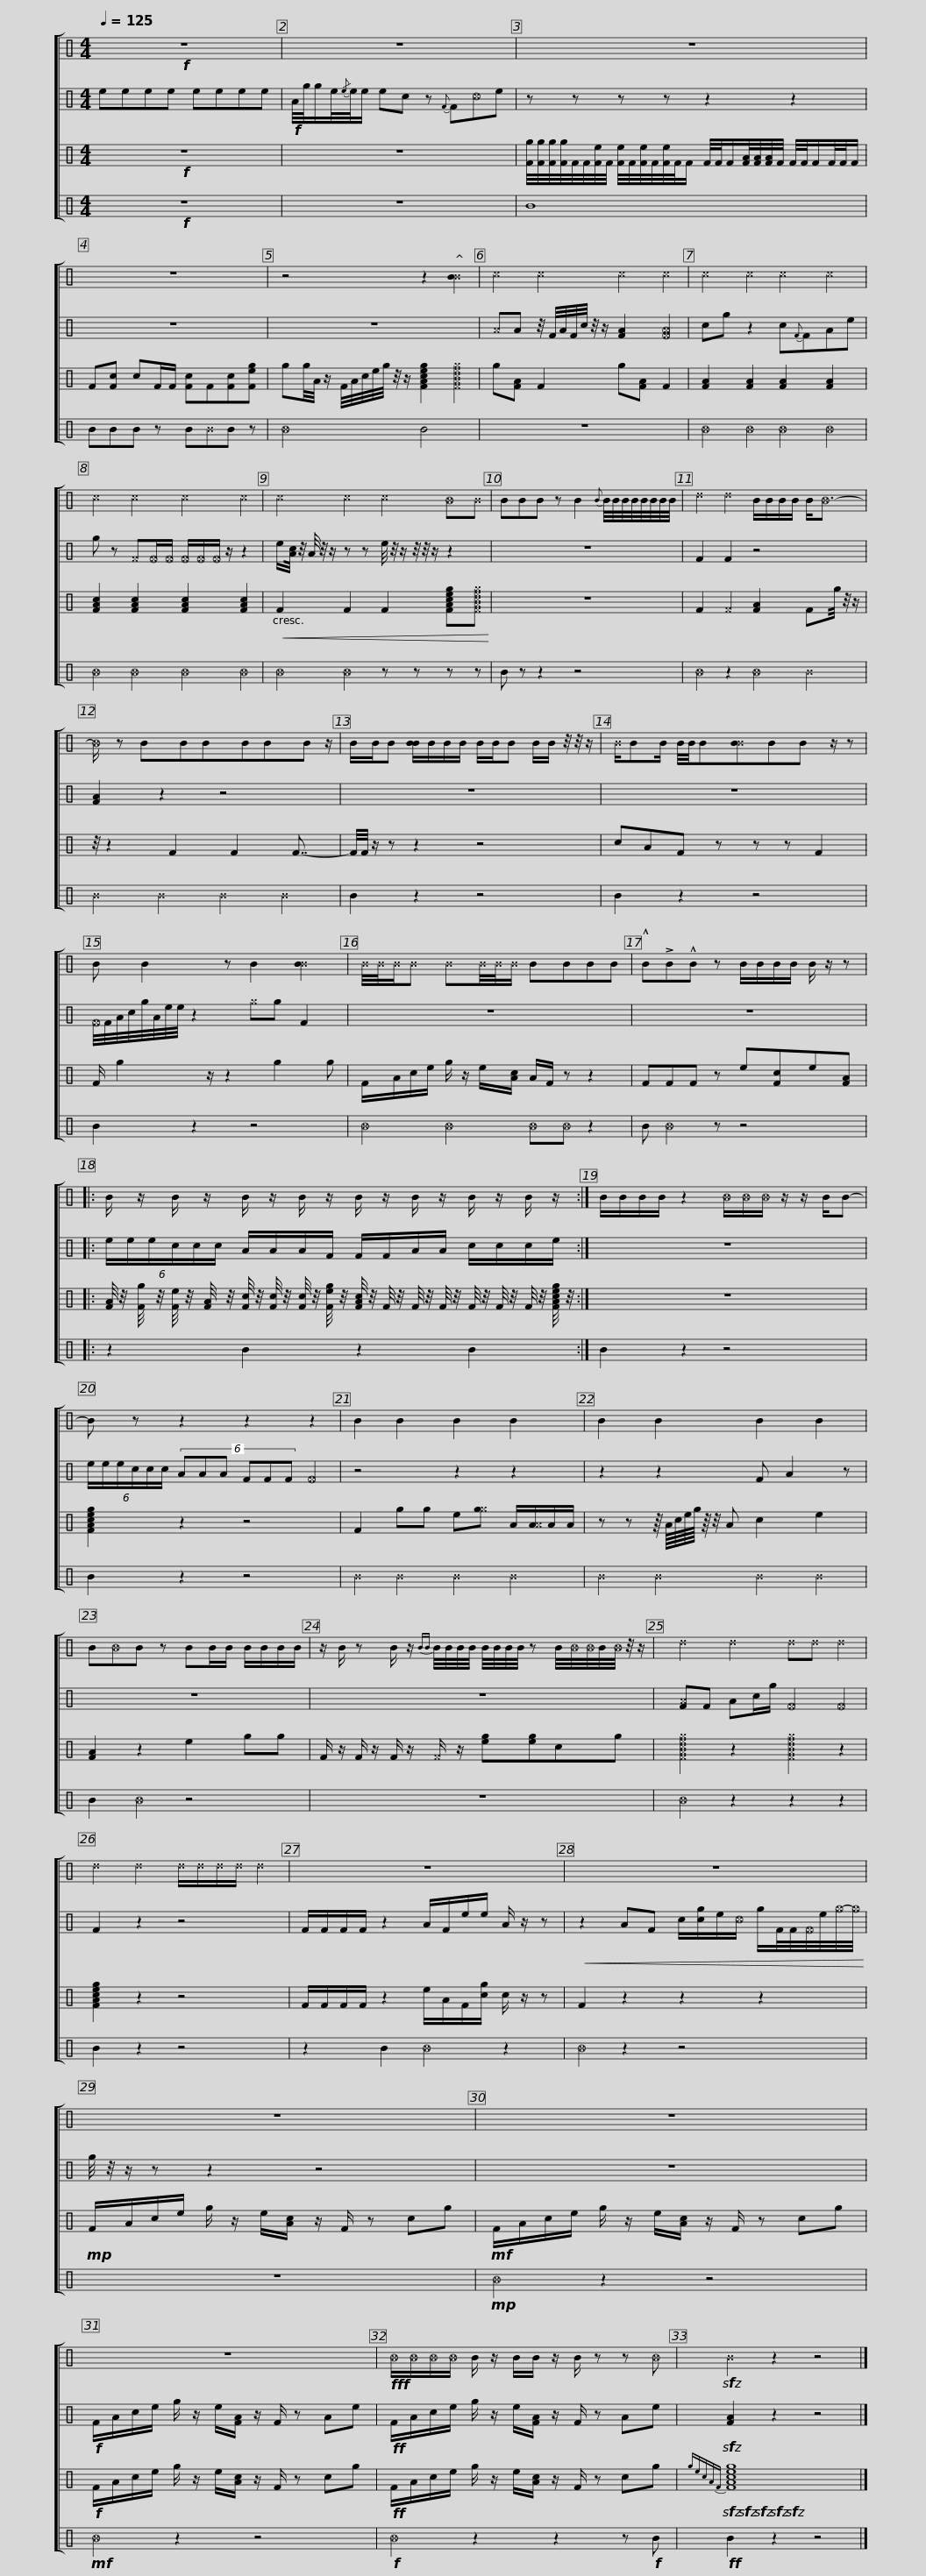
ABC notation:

X:1
%%score [ 1 2 3 4 ]
L:1/8
Q:1/4=125
M:4/4
I:linebreak $
K:C
V:1 perc
K:none
V:2 perc
K:none
V:3 perc
K:none
V:4 perc
K:none
V:1
!f! z8 | z8 |$ z8 | z8 |$ z4 z2 [B^B]2 | %5
 ^c2 ^c2 ^c2 ^c2 | ^c2 ^c2 ^c2 ^c2 | ^c2 ^c2 ^c2 ^c2 |$ ^c2 ^c2 ^c2 _B^B | BBB z B2{B} B/4B/4B/4B/4B/4B/4B/4B/4 | %10
 ^d2 ^d2 B/B/B/B/ B<_B- |$ _B/ z BBBBBB z/ | B/B/B [BB]/B/B/B/ B/B/B B/B/ z/4 z/4 z/ | ^B/BB/ B/4B/4B[B^B]BB z/ z |$ B B2 z B2 [B^B]2 | %15
 ^B/4^B/4^B/^B ^B^B/4^B/4^B/ BBBB | !^!B!>!B!^!B z B/B/B/B/ B/ z/ z |:$ B/ z/ B/ z/ B/ z/ B/ z/ B/ z/ B/ z/ B/ z/ B/ z/ :|$ B/B/B/B/ z2 _B/_B/_B/ z/ z/ B/B- | B z z2 z2 z2 | %20
 B2 B2 B2 B2 |$ B2 B2 B2 B2 | B_BB z BB/B/ B/B/B/B/ |$ z/ B/ z B/ z/{BB} B/4B/4B/4B/4 B/4B/4B/4B/4 z B/4_B/4_B/4B/4_B/4 z/4 z/ | ^d2 ^d2 ^d^d ^d2 | %25
 ^d2 ^d2 ^d/^d/^d/^d/ ^d2 |$ z8 | z8 | z8 |$ z8 | %30
 z8 |!fff! _B/_B/_B/_B/ B/ z/ B/B/ z/ B/ z z _B |$!sfz! ^B2 z2 z4 |] %33
V:2
 eeee eeee |!f! A/4g/4g/e/4{/e}e/4e/ ec z{F} F_ce |$ z z z z z2 z2 | z8 |$ z8 | %5
 ^AA z/4 F/4A/4F/4c/4 z/4 z/ [FA]2 [_F_A]2 | cg z2 c{F}FAe | g z ^F_F/_F/ _F/_F/_F/ z/ z2 |$ e/[Ac]/4 z/4 A/4 z/4 z/ z z e/4 z/4 z/ z/4 z/4 z/ z2 | z8 | %10
 F2 F2 z4 |$ [FA]2 z2 z4 | z8 | z8 |$ _F/4F/4A/4c/4g/4A/4e/4e/4 z2 ^gg F2 | %15
 z8 | z8 |:$ (6:4:6e/e/e/c/c/c/ A/A/A/F/ F/F/A/A/ c/c/c/e/ :|$ z8 | (6:4:6e/e/e/c/c/c/ (6:4:6AAA FFF _F2 | %20
 z4 z2 z2 |$ z2 z2 F A2 z | z8 |$ z8 | [F^A]F Ac/g/ _F2 _F2 | %25
 F2 z2 z4 |$ F/F/F/F/ z2 A/F/e/e/ A/ z/ z |!<(! z2 AF c/[cg]/e/_c/ g/F/4F/4_F/4e/4_g/4-_g/4!<)! | g/4 z/4 z/ z z2 z4 |$ z8 | %30
!f! F/A/c/e/ g/ z/ e/[FA]/ z/ F/ z Ae |!ff! F/A/c/e/ g/ z/ e/[FA]/ z/ F/ z Ae |$!sfz! [FA]2 z2 z4 |] %33
V:3
!f! z8 | z8 |$ [Fg]/4[Fg]/4[Fg]/4[Fg]/4F/4F/4[Fe]/4F/4 [Fe]/4F/4[Fe]/4F/4[Fe]/4F/4F/ F/4F/4F/[FA]/4[FA]/4[FA]/4F/4 F/4F/4F/F/4F/4F/ | F[Fc] cF/F/ [Fc]F[Fc][Feg] |$ gg/4A/4 z/ F/4A/4c/4e/4g/4 z/4 z/ [FAceg]2 [^F^A^c^e^g]2 | %5
 g[FA] F2 g[FA] F2 | [FA]2 [FA]2 [FA]2 [FA]2 | [FAc]2 [FAc]2 [FAc]2 [FAc]2 |$!<(! F2 F2 F2 [FAceg][^F^A^c^e^g]!<)! | z8 | %10
 F2 ^F2 [FA]2 Fg/4 z/4 z/ |$ z/4 z2 F2 F2 F7/4- | F/4F/4 z/ z z2 z4 | cAF z z z F2 |$ F/ g2 z/ z2 g2 g | %15
 F/A/c/e/ g/ z/ e/[Ac]/ A/F/ z z2 | FFF z e[Fc]e[FA] |:$ [FA]/4 z/4 [Fg]/4 z/4 [Fe]/4 z/4 [FA]/4 z/4 [Fc]/4 z/4 [Fc]/4 z/4 [Fc]/4 z/4 [Feg]/4 z/4 [FAc]/4 z/4 F/4 z/4 F/4 z/4 F/4 z/4 F/4 z/4 F/4 z/4 F/4 z/4 [FAceg]/4 z/4 :|$ z8 | [FAceg]2 z2 z4 | %20
 F2 gg e[g^g] A/[A^A]/A/A/ |$ z z z/8 A/8c/8e/8g/8 z/8 z/4 A c2 e2 | [FA]2 z2 e2 gg |$ F/ z/ F/ z/ F/ z/ ^F/ z/ [eg][eg]cg | [^F^A^c^e^g]2 z2 [^F^A^c^e^g]2 z2 | %25
 [FAceg]2 z2 z4 |$ F/F/F/F/ z2 e/A/F/[cg]/ c/ z/ z | F2 z2 z2 z2 |!mp! F/A/c/e/ g/ z/ e/[Ac]/ z/ F/ z cg |$!mf! F/A/c/e/ g/ z/ e/[Ac]/ z/ F/ z cg | %30
!f! F/A/c/e/ g/ z/ e/[Ac]/ z/ F/ z cg |!ff! F/A/c/e/ g/ z/ e/[Ac]/ z/ F/ z cg |$!sfz!!sfz!!sfz!!sfz!!sfz!{gecAF} [FAceg]8 |] %33
V:4
!f! z8 | z8 |$ B8 | BBB z B^BB z |$ _B4 B4 | %5
 z8 | _B2 _B2 _B2 _B2 | _B2 _B2 _B2 _B2 |$ _B2 _B2 z z z z | B z z2 z4 | %10
 _B2 z2 _B2 ^B2 |$ ^B2 ^B2 ^B2 ^B2 | B2 z2 z4 | B2 z2 z4 |$ B2 z2 z4 | %15
 _B2 _B2 _B_B z2 | B _B2 z z4 |:$ z2 B2 z2 B2 :|$ B2 z2 z4 | B2 z2 z4 | %20
 ^B2 ^B2 ^B2 ^B2 |$ ^B2 ^B2 ^B2 ^B2 | B2 _B2 z4 |$ z8 | _B2 z2 z2 z2 | %25
 B2 z2 z4 |$ z2 B2 _B2 z2 | _B2 z2 z4 | z8 |$!mp! _B2 z2 z4 | %30
!mf! _B2 z2 z4 |!f! _B2 z2 z2 z!f! B |$!ff! B2 z2 z4 |] %33
